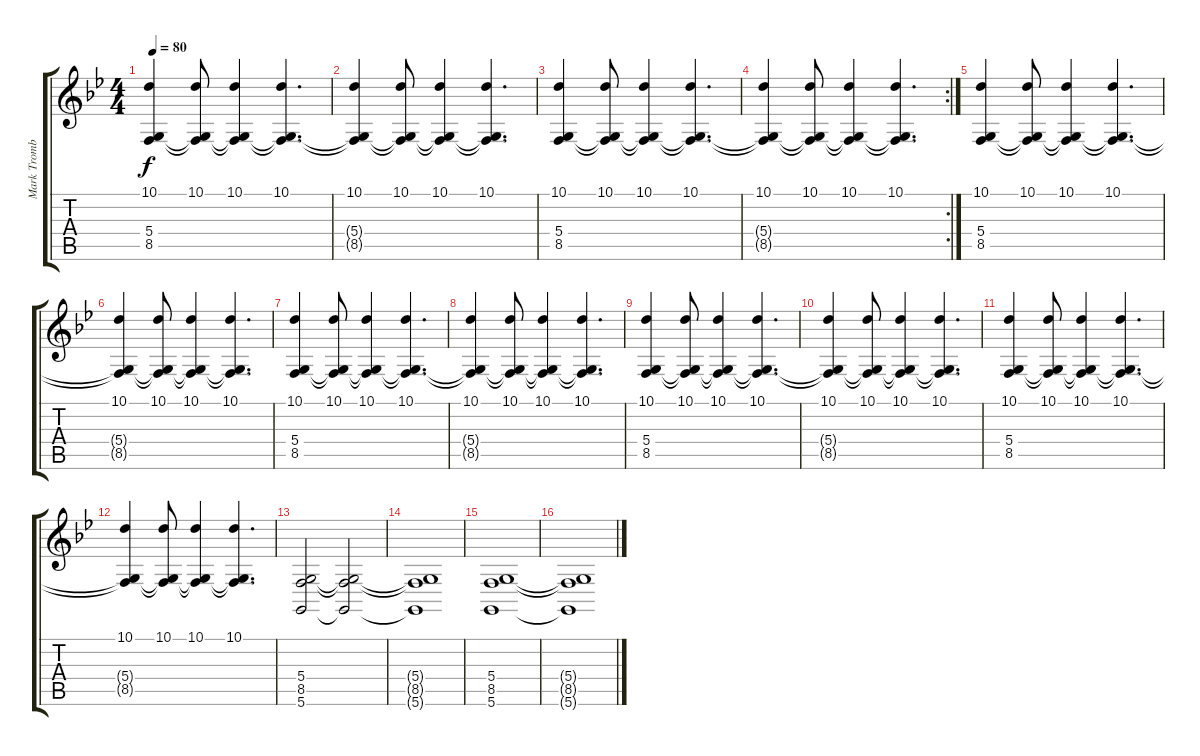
\track ("Mark Trombino" "Mark Tromb") {instrument fx7echoes}
\staff {score tabs}
\tuning (E4 B3 G3 D3 A2 D2) {hide}
\ts (4 4)
\tempo 80
\clef g2
\ks bb
(10.1 5.4 8.5).4{dy f} (10.1 5.4{t} 8.5{t}).8 (10.1 5.4{t} 8.5{t}).4 (10.1 5.4{t} 8.5{t}).4{d} |
(10.1 5.4{t} 8.5{t}).4 (10.1 5.4{t} 8.5{t}).8 (10.1 5.4{t} 8.5{t}).4 (10.1 5.4{t} 8.5{t}).4{d} |
(10.1 5.4 8.5).4 (10.1 5.4{t} 8.5{t}).8 (10.1 5.4{t} 8.5{t}).4 (10.1 5.4{t} 8.5{t}).4{d} |
\rc 2
(10.1 5.4{t} 8.5{t}).4 (10.1 5.4{t} 8.5{t}).8 (10.1 5.4{t} 8.5{t}).4 (10.1 5.4{t} 8.5{t}).4{d} |
(10.1 5.4 8.5).4 (10.1 5.4{t} 8.5{t}).8 (10.1 5.4{t} 8.5{t}).4 (10.1 5.4{t} 8.5{t}).4{d} |
(10.1 5.4{t} 8.5{t}).4 (10.1 5.4{t} 8.5{t}).8 (10.1 5.4{t} 8.5{t}).4 (10.1 5.4{t} 8.5{t}).4{d} |
(10.1 5.4 8.5).4 (10.1 5.4{t} 8.5{t}).8 (10.1 5.4{t} 8.5{t}).4 (10.1 5.4{t} 8.5{t}).4{d} |
(10.1 5.4{t} 8.5{t}).4 (10.1 5.4{t} 8.5{t}).8 (10.1 5.4{t} 8.5{t}).4 (10.1 5.4{t} 8.5{t}).4{d} |
(10.1 5.4 8.5).4 (10.1 5.4{t} 8.5{t}).8 (10.1 5.4{t} 8.5{t}).4 (10.1 5.4{t} 8.5{t}).4{d} |
(10.1 5.4{t} 8.5{t}).4 (10.1 5.4{t} 8.5{t}).8 (10.1 5.4{t} 8.5{t}).4 (10.1 5.4{t} 8.5{t}).4{d} |
(10.1 5.4 8.5).4 (10.1 5.4{t} 8.5{t}).8 (10.1 5.4{t} 8.5{t}).4 (10.1 5.4{t} 8.5{t}).4{d} |
(10.1 5.4{t} 8.5{t}).4 (10.1 5.4{t} 8.5{t}).8 (10.1 5.4{t} 8.5{t}).4 (10.1 5.4{t} 8.5{t}).4{d} |
(5.4 8.5 5.6).2 (5.4{t} 8.5{t} 5.6{t}).2 |
(5.4{t} 8.5{t} 5.6{t}).1 |
(5.4 8.5 5.6).1 |
(5.4{t} 8.5{t} 5.6{t}).1
